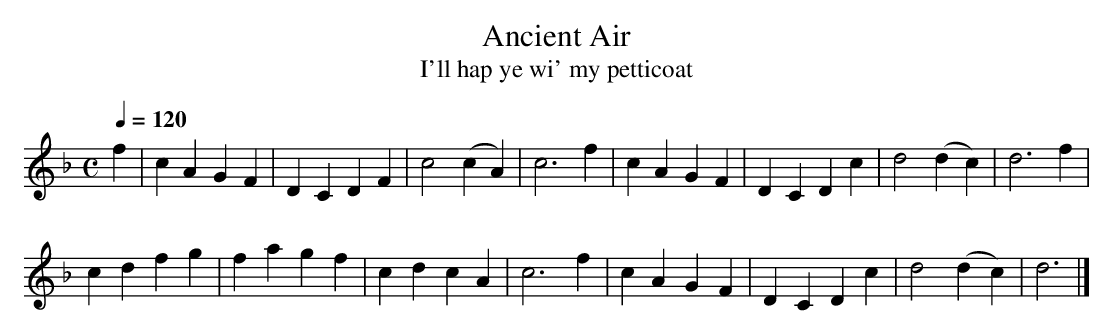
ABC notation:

X:1
T:Ancient Air
T:I'll hap ye wi' my petticoat
M:C
L:1/4
Q:1/4=120
K:D Minor
f|cAGF|DCDF|c2(cA)|c3f|cAGF|DCDc|d2(dc)|d3f|
  cdfg|fagf|cd cA |c3f|cAGF|DCDc|d2(dc)|d3|]
